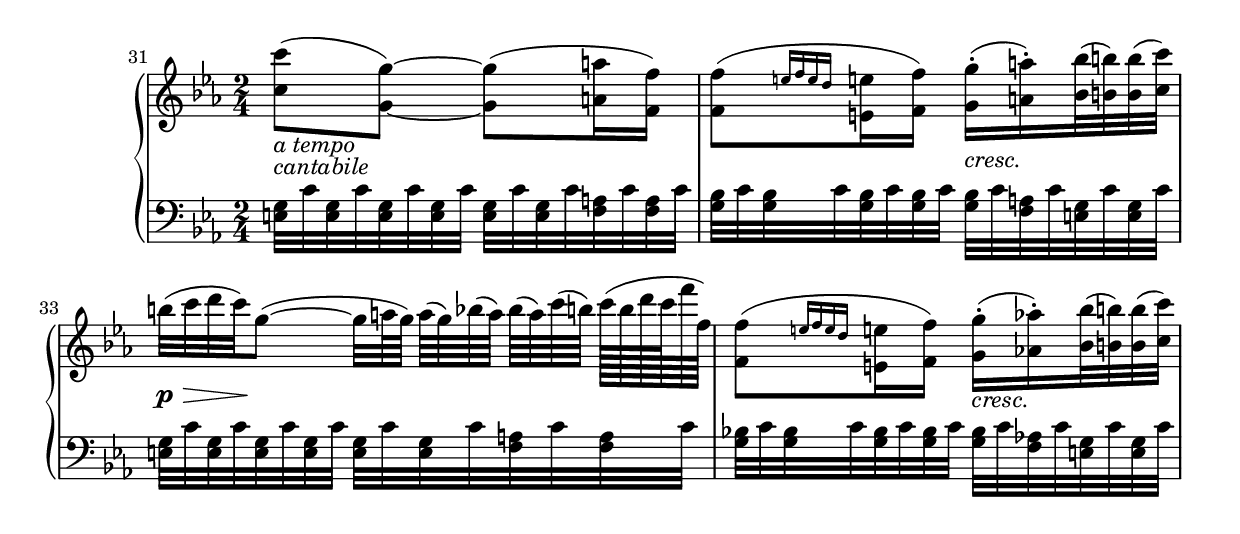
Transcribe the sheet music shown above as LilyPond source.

%% DO NOT EDIT this file manually; it is automatically
%% generated from LSR http://lsr.dsi.unimi.it
%% Make any changes in LSR itself, or in Documentation/snippets/new/ ,
%% and then run scripts/auxiliar/makelsr.py
%%
%% This file is in the public domain.
\version "2.14.2"

\header {
  lsrtags = "headword"

  texidoc = "
Rhythms headword

"
  doctitle = "Rhythms headword"
} % begin verbatim

% Beethoven, Op. 81a
% Piano sonata 26 - Das Lebewohl
% Movt II - Abwesenheit
% Measures 31 - 34

\include "english.ly"

\layout {
  \context {
    \Score
    \override SpacingSpanner #'base-shortest-duration =
      #(ly:make-moment 1 40)
      %\override SpacingSpanner #'strict-grace-spacing = ##t
  }
}

\new PianoStaff <<

   % RH Staff
   \new Staff {
      \clef treble
      \key c \minor
      \time 2/4
      \set Score.currentBarNumber = #31

      <c''' c''>8 ( -\markup {
        \override #'(baseline-skip . 2) \italic \column {
          \line { a tempo }
          cantabile
        }
      }
      <g'' g'>8 )
      ~
      <g'' g'>8 (
      <a'' a'>16
      <f'' f'>16 )

      |

      \afterGrace
         <f'' f'>8 [ (
         {
            e''16 [
            f''16
            e''16
            d''16 ]
         }
      <e''! e'>16
      <f'' f'>16 ] )
      \once \override TextScript #'padding = #3.8
      <g'' g'>16 ( \staccato -\markup { \italic cresc. }
      <a'' a'>16 ) \staccato
      <bf'' bf'>32  (
      <b'' b'>32 )
      <b'' b'>32 (
      <c''' c''>32 )

      |

      \once \override DynamicLineSpanner #'padding = #2
      b''32 ( \p \>
      c'''32
      d'''32
      c'''32 ) \!
      g''8 (
      ~
      g''32 [
      a''64
      g''64 ) ]

      a''64 ( [
      g''64 )
      bf''64 (
      a''64 ) ]

      bf''64 ( [
      a''64 )
      c'''64 (
      b''64 ) ]

      c'''128 ( [
      b''128
      d'''128
      c'''128
      f'''64
      f''64 ) ]

      |

      \afterGrace
         <f'' f'>8 [ (
         {
            e''16 [
            f''16
            e''16
            d''16 ]
         }
      <e''! e'>16
      <f'' f'>16 ] )
      <g'' g'>16 ( \staccato -\markup { \italic cresc. }
      <af''! af'!>16 ) \staccato
      <bf'' bf'>32  (
      <b'' b'>32 )
      <b'' b'>32 (
      <c''' c''>32 )
   }

   % LH Staff
   \new Staff {
      \clef bass
      \key c \minor
      \time 2/4

      <g e>32
      c'32
      <g e>32
      c'32

      <g e>32
      c'32
      <g e>32
      c'32

      <g e>32
      c'32
      <g e>32
      c'32

      <a f>32
      c'32
      <a f>32
      c'32

      |

      <bf g>32
      c'32
      <bf g>32
      c'32

      <bf g>32
      c'32
      <bf g>32
      c'32

      <bf g>32
      c'32
      <a f>32
      c'32

      <g e>32
      c'32
      <g e>32
      c'32

      |

      <g e>32
      c'32
      <g e>32
      c'32

      <g e>32
      c'32
      <g e>32
      c'32

      <g e>32
      c'32
      <g e>32
      c'32

      <a f>32
      c'32
      <a f>32
      c'32

      |

      <bf! g>32
      c'32
      <bf g>32
      c'32

      <bf g>32
      c'32
      <bf g>32
      c'32

      <bf g>32
      c'32
      <af! f>32
      c'32

      <g e>32
      c'32
      <g e>32
      c'32
   }

>>
